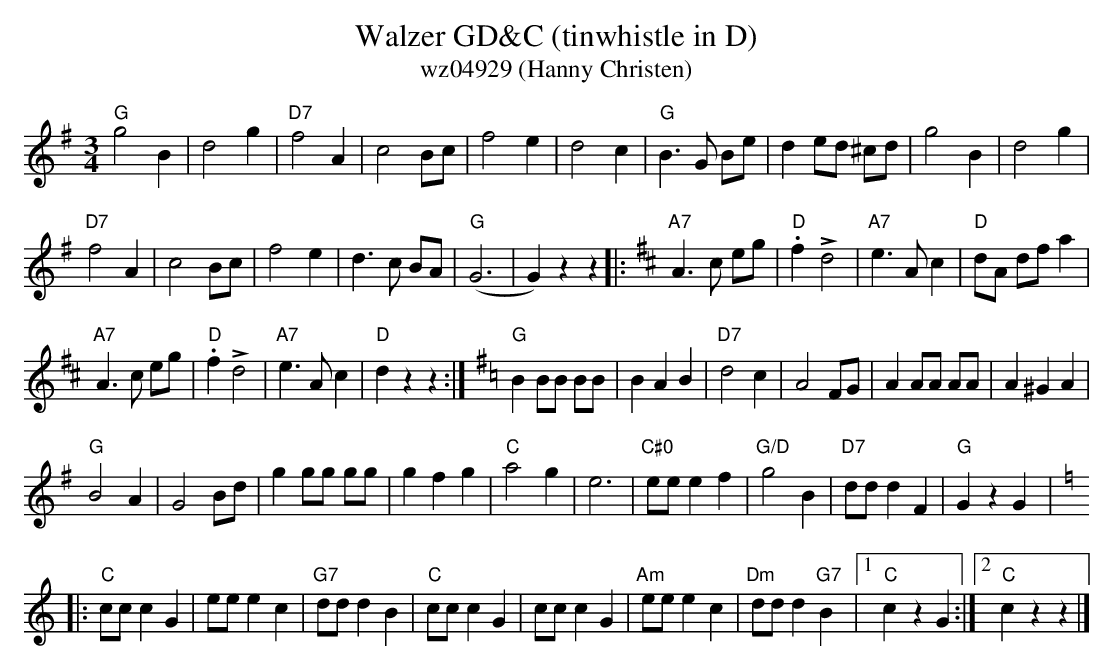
X:1
T:Walzer GD&C (tinwhistle in D)
T:wz04929 (Hanny Christen)
M:3/4
L:1/4
K:G %%MIDI gchordon
"G"g2B | d2g | "D7"f2A | c2B/2c/2 | f2e | d2c | "G"B>G B/2e/2 | d e/2d/2 ^c/2d/2 | g2B | d2g |
"D7"f2A | c2B/2c/2 | f2e | d>c B/2A/2 | ("G"G3 | G)zz |: [K:D] "A7"A>c e/2g/2 | "D".f !>!d2 | "A7"e>Ac | "D"d/2A/2 d/2f/2a |
"A7"A>c e/2g/2 | "D".f!>!d2 | "A7"e>Ac | "D"dzz :| [K:G] "G"BB/2B/2 B/2B/2 | BAB | "D7"d2c | A2F/2G/2 | AA/2A/2 A/2A/2 | A^GA |
"G"B2A | G2B/2d/2 | gg/2g/2 g/2g/2 | gfg | "C"a2g | e3 | "C#0"e/2e/2ef | "G/D"g2B | "D7"d/2d/2dF | "G"GzG |: [K:C]
"C"c/2c/2cG | e/2e/2ec | "G7"d/2d/2dB | "C"c/2c/2cG | c/2c/2cG | "Am"e/2e/2ec | "Dm"d/2d/2d"G7"B |1 "C"czG :|2 "C"czz |]
